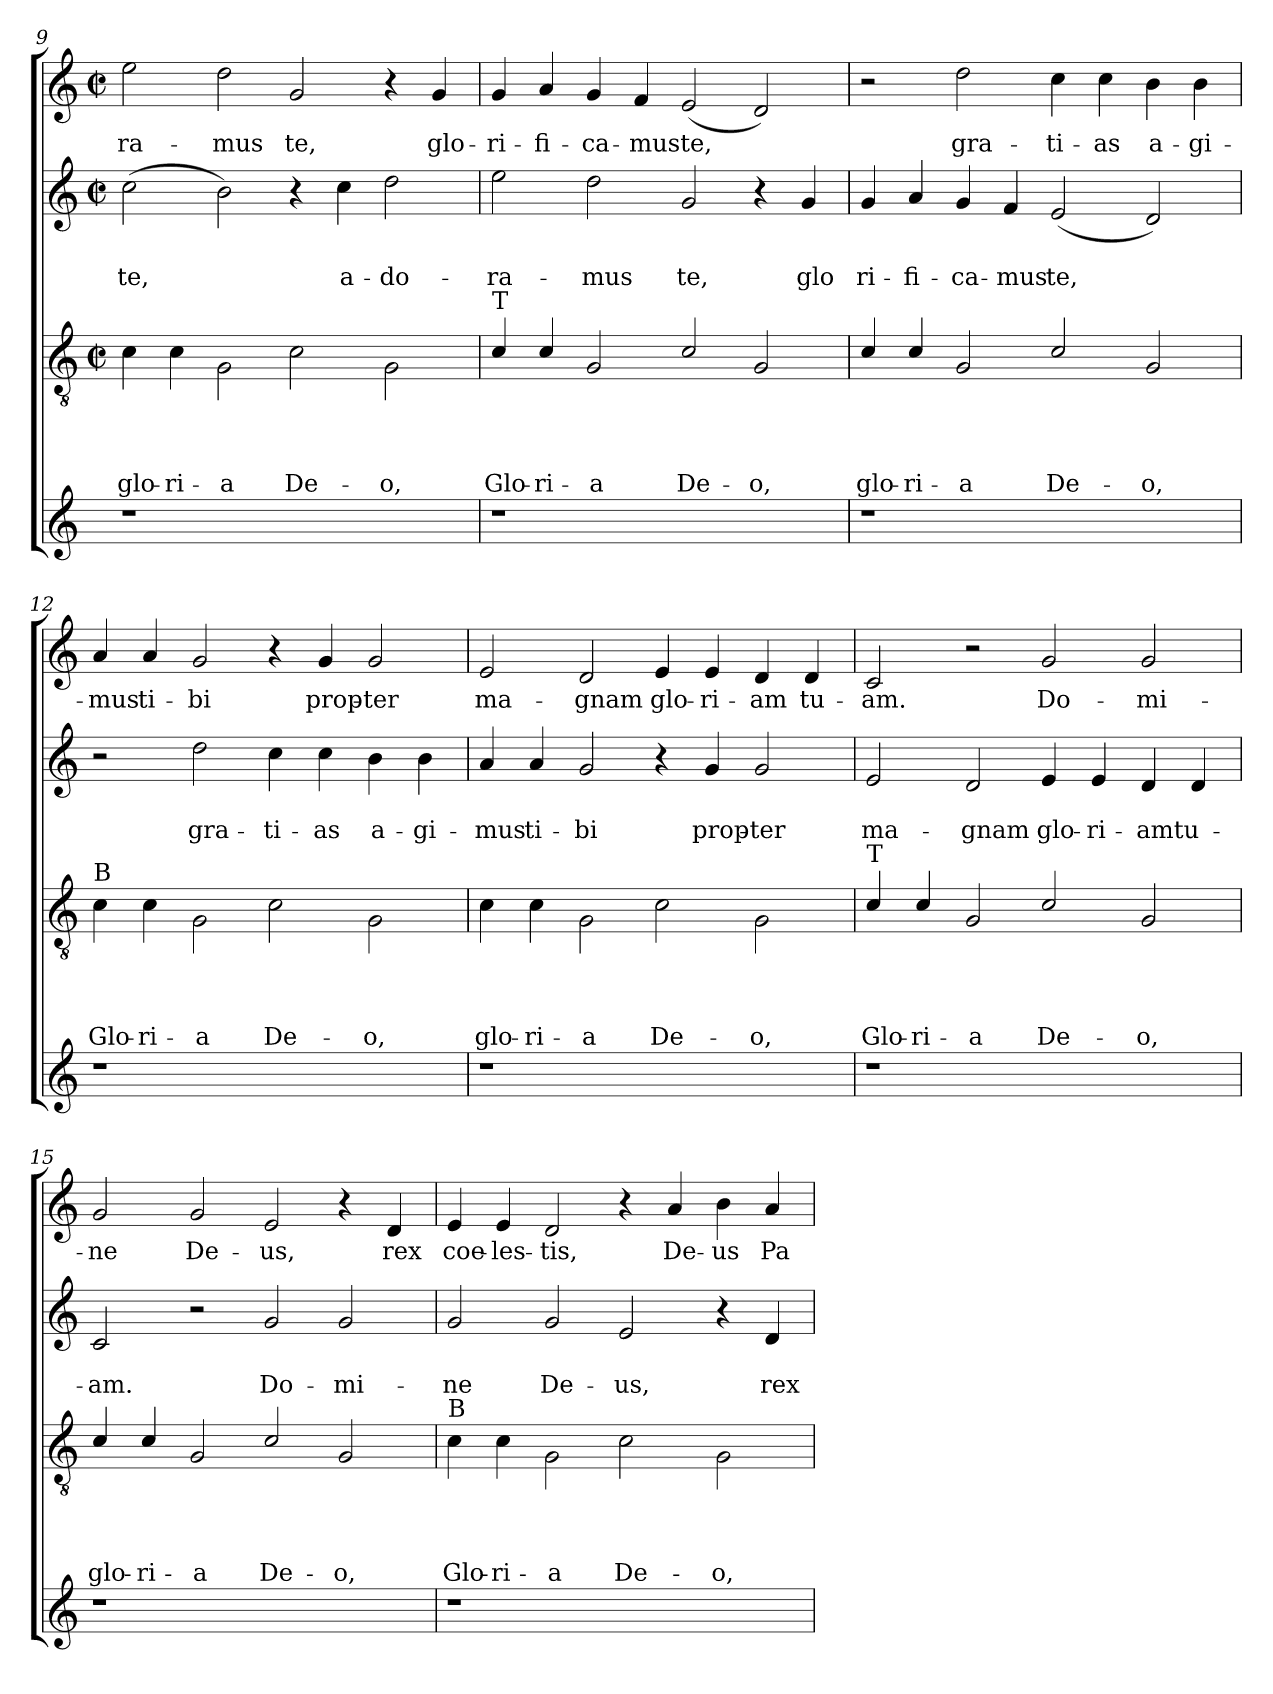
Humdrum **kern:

**kern	**kern	**text	**text	**text	**text	**kern	**text	**text	**kern	**text
*part4	*part3	*part3	*part3	*part3	*part3	*part2	*part2	*part2	*part1	*part1
*staff4	*staff3	*staff3	*staff3	*staff3	*staff3	*staff2	*staff2	*staff2	*staff1	*staff1
*clefG2	*clefGv2	*	*	*	*	*clefG2	*	*	*clefG2	*
*k[]	*k[]	*	*	*	*	*k[]	*	*	*k[]	*
*C:	*C:	*	*	*	*	*C:	*	*	*C:	*
*	*M2/2	*	*	*	*	*M2/2	*	*	*M2/2	*
*	*met(c|)	*	*	*	*	*met(c|)	*	*	*met(c|)	*
=9	=9	=9	=9	=9	=9	=9	=9	=9	=9	=9
!	!	!	!	!	!LO:LY:b	!	!	!LO:LY:b	!	!LO:LY:b
1r	4c\	.	.	.	glo-	(>2cc\	.	te,	2ee\	-ra-
!	!	!	!	!	!LO:LY:b	!	!	!	!	!
.	4c\	.	.	.	-ri-	.	.	.	.	.
!	!	!	!	!	!LO:LY:b	!	!	!	!	!LO:LY:b
.	2G\	.	.	.	-a	2b\)	.	.	2dd\	-mus
!	!	!	!	!	!LO:LY:b	!	!	!	!	!LO:LY:b
1ryy	2c\	.	.	.	De-	4r	.	.	2g/	te,
!	!	!	!	!	!	!	!	!LO:LY:b	!	!
.	.	.	.	.	.	4cc\	.	a-	.	.
!	!	!	!	!	!LO:LY:b	!	!	!LO:LY:b:rj	!	!
.	2G\	.	.	.	-o,	2dd\	.	-do-	4r	.
!	!	!	!	!	!	!	!	!	!	!LO:LY:b
.	.	.	.	.	.	.	.	.	4g/	glo-
=10	=10	=10	=10	=10	=10	=10	=10	=10	=10	=10
!	!LO:TX:a:t=T	!	!	!	!	!	!	!	!	!
!	!	!	!	!	!LO:LY:b	!	!	!LO:LY:b	!	!LO:LY:b
1r	4c/	.	.	.	Glo-	2ee\	.	-ra-	4g/	-ri-
!	!	!	!	!	!LO:LY:b:rj	!	!	!	!	!LO:LY:b
.	4c/	.	.	.	-ri-	.	.	.	4a/	-fi-
!	!	!	!	!	!LO:LY:b	!	!	!LO:LY:b	!	!LO:LY:b
.	2G/	.	.	.	-a	2dd\	.	-mus	4g/	-ca-
!	!	!	!	!	!	!	!	!	!	!LO:LY:b
.	.	.	.	.	.	.	.	.	4f/	-muste,
!	!	!	!	!	!LO:LY:b	!	!	!LO:LY:b	!	!
1ryy	2c/	.	.	.	De-	2g/	.	te,	(<2e/	.
!	!	!	!	!	!LO:LY:b	!	!	!	!	!
.	2G/	.	.	.	-o,	4r	.	.	2d/)	.
!	!	!	!	!	!	!	!	!LO:LY:b	!	!
.	.	.	.	.	.	4g/	.	glo	.	.
!!LO:LB:g=z
=11	=11	=11	=11	=11	=11	=11	=11	=11	=11	=11
!	!	!	!	!	!LO:LY:b	!	!	!LO:LY:b	!	!
1r	4c/	.	.	.	glo-	4g/	.	ri-	2r	.
!	!	!	!	!	!LO:LY:b	!	!	!LO:LY:b	!	!
.	4c/	.	.	.	-ri-	4a/	.	-fi-	.	.
!	!	!	!	!	!LO:LY:b:rj	!	!	!LO:LY:b	!	!LO:LY:b
.	2G/	.	.	.	-a	4g/	.	-ca-	2dd\	gra-
!	!	!	!	!	!	!	!	!LO:LY:b:rj	!	!
.	.	.	.	.	.	4f/	.	-mus	.	.
!	!	!	!	!	!LO:LY:b	!	!	!LO:LY:b	!	!LO:LY:b
1ryy	2c/	.	.	.	De-	(<2e/	.	te,	4cc\	-ti-
!	!	!	!	!	!	!	!	!	!	!LO:LY:b:rj
.	.	.	.	.	.	.	.	.	4cc\	-as
!	!	!	!	!	!LO:LY:b	!	!	!	!	!LO:LY:b
.	2G/	.	.	.	-o,	2d/)	.	.	4b\	a-
!	!	!	!	!	!	!	!	!	!	!LO:LY:b
.	.	.	.	.	.	.	.	.	4b\	-gi-
=12	=12	=12	=12	=12	=12	=12	=12	=12	=12	=12
!	!LO:TX:a:t=B	!	!	!	!	!	!	!	!	!
!	!	!	!	!	!LO:LY:b	!	!	!	!	!LO:LY:b:rj
1r	4c\	.	.	.	Glo-	2r	.	.	4a/	-mus
!	!	!	!	!	!LO:LY:b	!	!	!	!	!LO:LY:b
.	4c\	.	.	.	-ri-	.	.	.	4a/	ti-
!	!	!	!	!	!LO:LY:b:rj	!	!	!LO:LY:b	!	!LO:LY:b:rj
.	2G\	.	.	.	-a	2dd\	.	gra-	2g/	-bi
!	!	!	!	!	!LO:LY:b	!	!	!LO:LY:b	!	!
1ryy	2c\	.	.	.	De-	4cc\	.	-ti-	4r	.
!	!	!	!	!	!	!	!	!LO:LY:b:rj	!	!LO:LY:b
.	.	.	.	.	.	4cc\	.	-as	4g/	prop-
!	!	!	!	!	!LO:LY:b	!	!	!LO:LY:b	!	!LO:LY:b:rj
.	2G\	.	.	.	-o,	4b\	.	a-	2g/	-ter
!	!	!	!	!	!	!	!	!LO:LY:b	!	!
.	.	.	.	.	.	4b\	.	-gi-	.	.
=13	=13	=13	=13	=13	=13	=13	=13	=13	=13	=13
!	!	!	!	!	!LO:LY:b	!	!	!LO:LY:b:rj	!	!LO:LY:b
1r	4c\	.	.	.	glo-	4a/	.	-mus	2e/	ma-
!	!	!	!	!	!LO:LY:b	!	!	!LO:LY:b	!	!
.	4c\	.	.	.	-ri-	4a/	.	ti-	.	.
!	!	!	!	!	!LO:LY:b:rj	!	!	!LO:LY:b:rj	!	!LO:LY:b
.	2G\	.	.	.	-a	2g/	.	-bi	2d/	-gnam
!	!	!	!	!	!LO:LY:b	!	!	!	!	!LO:LY:b
1ryy	2c\	.	.	.	De-	4r	.	.	4e/	glo-
!	!	!	!	!	!	!	!	!LO:LY:b	!	!LO:LY:b:rj
.	.	.	.	.	.	4g/	.	prop-	4e/	-ri-
!	!	!	!	!	!LO:LY:b	!	!	!LO:LY:b:rj	!	!LO:LY:b
.	2G\	.	.	.	-o,	2g/	.	-ter	4d/	-am
!	!	!	!	!	!	!	!	!	!	!LO:LY:b
.	.	.	.	.	.	.	.	.	4d/	tu-
=14	=14	=14	=14	=14	=14	=14	=14	=14	=14	=14
!	!LO:TX:a:t=T	!	!	!	!	!	!	!	!	!
!	!	!	!	!	!LO:LY:b	!	!	!LO:LY:b	!	!LO:LY:b
1r	4c/	.	.	.	Glo-	2e/	.	ma-	2c/	-am.
!	!	!	!	!	!LO:LY:b	!	!	!	!	!
.	4c/	.	.	.	-ri-	.	.	.	.	.
!	!	!	!	!	!LO:LY:b:rj	!	!	!LO:LY:b	!	!
.	2G/	.	.	.	-a	2d/	.	-gnam	2r	.
!	!	!	!	!	!LO:LY:b	!	!	!LO:LY:b	!	!LO:LY:b
1ryy	2c/	.	.	.	De-	4e/	.	glo-	2g/	Do-
!	!	!	!	!	!	!	!	!LO:LY:b	!	!
.	.	.	.	.	.	4e/	.	-ri-	.	.
!	!	!	!	!	!LO:LY:b	!	!	!LO:LY:b	!	!LO:LY:b
.	2G/	.	.	.	-o,	4d/	.	-amtu-	2g/	-mi-
.	.	.	.	.	.	4d/	.	.	.	.
=15	=15	=15	=15	=15	=15	=15	=15	=15	=15	=15
!	!	!	!	!	!LO:LY:b	!	!	!LO:LY:b	!	!LO:LY:b
1r	4c/	.	.	.	glo-	2c/	.	-am.	2g/	-ne
!	!	!	!	!	!LO:LY:b	!	!	!	!	!
.	4c/	.	.	.	-ri-	.	.	.	.	.
!	!	!	!	!	!LO:LY:b:rj	!	!	!	!	!LO:LY:b
.	2G/	.	.	.	-a	2r	.	.	2g/	De-
!	!	!	!	!	!LO:LY:b	!	!	!LO:LY:b	!	!LO:LY:b
1ryy	2c/	.	.	.	De-	2g/	.	Do-	2e/	-us,
!	!	!	!	!	!LO:LY:b	!	!	!LO:LY:b:rj	!	!
.	2G/	.	.	.	-o,	2g/	.	-mi-	4r	.
!	!	!	!	!	!	!	!	!	!	!LO:LY:b
.	.	.	.	.	.	.	.	.	4d/	rex
!!LO:PB:g=z
=16	=16	=16	=16	=16	=16	=16	=16	=16	=16	=16
!	!LO:TX:a:t=B	!	!	!	!	!	!	!	!	!
!	!	!	!	!	!LO:LY:b	!	!	!LO:LY:b	!	!LO:LY:b
1r	4c\	.	.	.	Glo-	2g/	.	-ne	4e/	coe-
!	!	!	!	!	!LO:LY:b:rj	!	!	!	!	!LO:LY:b
.	4c\	.	.	.	-ri-	.	.	.	4e/	-les-
!	!	!	!	!	!LO:LY:b	!	!	!LO:LY:b	!	!LO:LY:b
.	2G\	.	.	.	-a	2g/	.	De-	2d/	-tis,
!	!	!	!	!	!LO:LY:b	!	!	!LO:LY:b	!	!
1ryy	2c\	.	.	.	De-	2e/	.	-us,	4r	.
!	!	!	!	!	!	!	!	!	!	!LO:LY:b
.	.	.	.	.	.	.	.	.	4a/	De-
!	!	!	!	!	!LO:LY:b	!	!	!	!	!LO:LY:b:rj
.	2G\	.	.	.	-o,	4r	.	.	4b\	-us
!	!	!	!	!	!	!	!	!LO:LY:b	!	!LO:LY:b
.	.	.	.	.	.	4d/	.	rex	4a/	Pa-
=	=	=	=	=	=	=	=	=	=	=
*-	*-	*-	*-	*-	*-	*-	*-	*-	*-	*-
